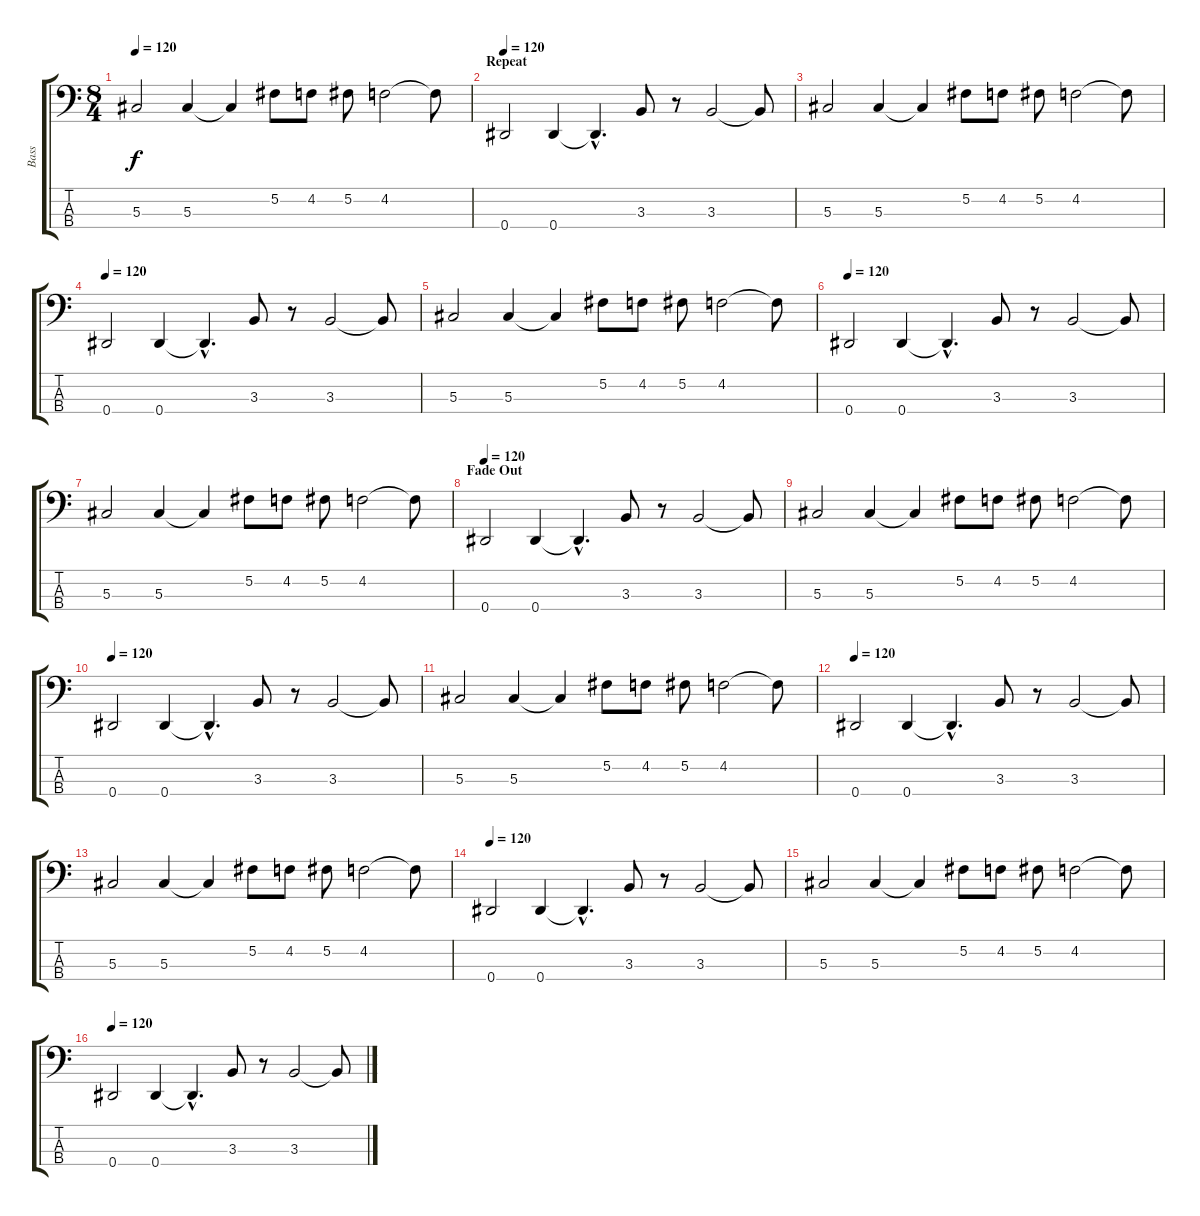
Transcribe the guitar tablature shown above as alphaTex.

\track ("Bass" "Bass") {instrument electricbassfinger}
\staff {score tabs}
\tuning (Gb2 Db2 Ab1 Eb1) {hide}
\ts (8 4)
\tempo 120
\clef f4
\ks c
5.3.2{dy f instrument electricbassfinger} 5.3.4 5.3{t}.4 5.2.8 4.2.8 5.2.8 4.2.2 4.2{t}.8 |
\section ("" "Repeat")
\tempo 120
0.4.2{instrument electricbassfinger} 0.4.4 0.4{hac t}.4{d} 3.3.8 r.8 3.3.2 3.3{t}.8 |
5.3.2{instrument electricbassfinger} 5.3.4 5.3{t}.4 5.2.8 4.2.8 5.2.8 4.2.2 4.2{t}.8 |
\tempo 120
0.4.2{instrument electricbassfinger} 0.4.4 0.4{hac t}.4{d} 3.3.8 r.8 3.3.2 3.3{t}.8 |
5.3.2{instrument electricbassfinger} 5.3.4 5.3{t}.4 5.2.8 4.2.8 5.2.8 4.2.2 4.2{t}.8 |
\tempo 120
0.4.2{instrument electricbassfinger} 0.4.4 0.4{hac t}.4{d} 3.3.8 r.8 3.3.2 3.3{t}.8 |
5.3.2{instrument electricbassfinger} 5.3.4 5.3{t}.4 5.2.8 4.2.8 5.2.8 4.2.2 4.2{t}.8 |
\section ("" "Fade Out")
\tempo 120
0.4.2{instrument electricbassfinger} 0.4.4 0.4{hac t}.4{d} 3.3.8 r.8 3.3.2 3.3{t}.8 |
5.3.2{instrument electricbassfinger} 5.3.4 5.3{t}.4 5.2.8 4.2.8 5.2.8 4.2.2 4.2{t}.8 |
\tempo 120
0.4.2{instrument electricbassfinger} 0.4.4 0.4{hac t}.4{d} 3.3.8 r.8 3.3.2 3.3{t}.8 |
5.3.2{instrument electricbassfinger} 5.3.4 5.3{t}.4 5.2.8 4.2.8 5.2.8 4.2.2 4.2{t}.8 |
\tempo 120
0.4.2{instrument electricbassfinger} 0.4.4 0.4{hac t}.4{d} 3.3.8 r.8 3.3.2 3.3{t}.8 |
5.3.2{instrument electricbassfinger} 5.3.4 5.3{t}.4 5.2.8 4.2.8 5.2.8 4.2.2 4.2{t}.8 |
\tempo 120
0.4.2{instrument electricbassfinger} 0.4.4 0.4{hac t}.4{d} 3.3.8 r.8 3.3.2 3.3{t}.8 |
5.3.2{instrument electricbassfinger} 5.3.4 5.3{t}.4 5.2.8 4.2.8 5.2.8 4.2.2 4.2{t}.8 |
\tempo 120
0.4.2{instrument electricbassfinger} 0.4.4 0.4{hac t}.4{d} 3.3.8 r.8 3.3.2 3.3{t}.8
